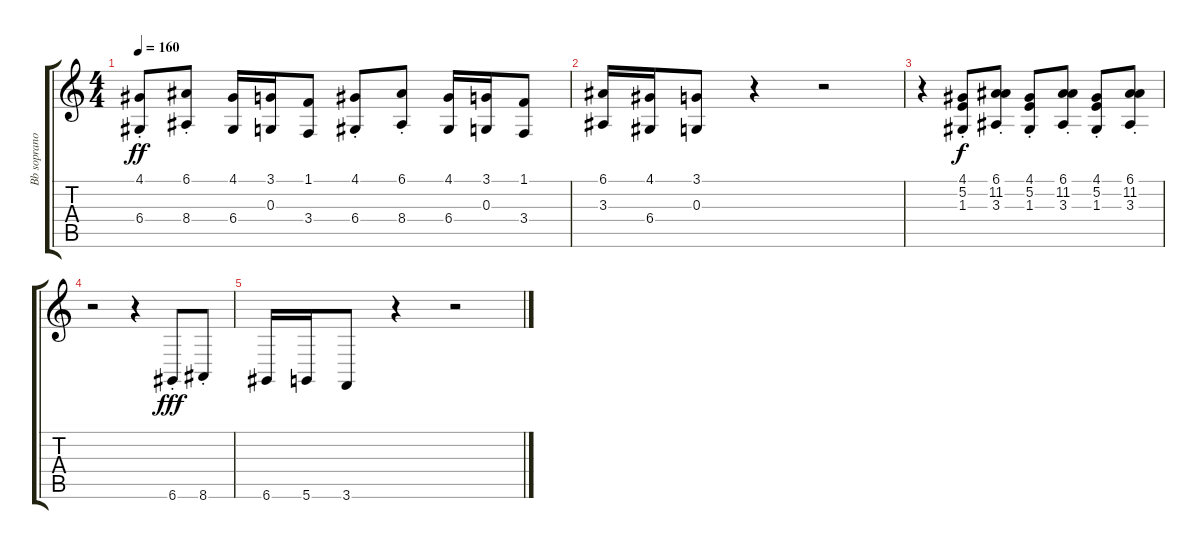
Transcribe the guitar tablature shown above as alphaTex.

\track ("Bb soprano clarinet" "Bb soprano") {instrument clarinet}
\staff {score tabs}
\tuning (E4 B3 G3 D3 A2 D2) {hide}
\ts (4 4)
\tempo 160
\clef g2
\ks c
(4.1{st} 6.4{st}).8{dy ff} (6.1{st} 8.4{st}).8 (4.1 6.4).16 (3.1 0.3).16 (1.1 3.4).8 (4.1{st} 6.4{st}).8 (6.1{st} 8.4{st}).8 (4.1 6.4).16 (3.1 0.3).16 (1.1 3.4).8 |
(6.1 3.3).16 (4.1 6.4).16 (3.1 0.3).8 r.4 r.2 |
r.4 (4.1{st} 5.2{st} 1.3{st}).8{dy f} (6.1{st} 11.2{st} 3.3{st}).8 (4.1{st} 5.2{st} 1.3{st}).8 (6.1{st} 11.2{st} 3.3{st}).8 (4.1{st} 5.2{st} 1.3{st}).8 (6.1{st} 11.2{st} 3.3{st}).8 |
r.2 r.4 6.6{st}.8{dy fff} 8.6{st}.8 |
6.6.16 5.6.16 3.6.8 r.4 r.2
